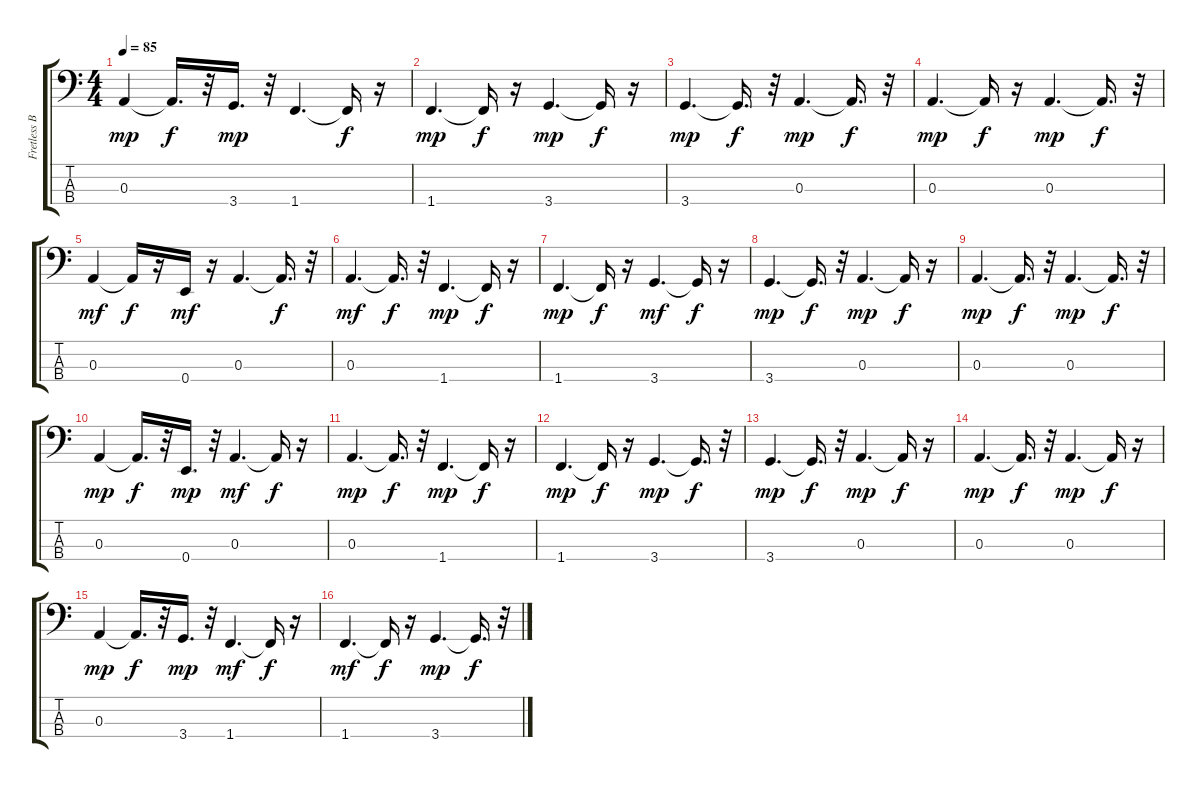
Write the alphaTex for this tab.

\track ("Fretless Bass" "Fretless B") {instrument fretlessbass}
\staff {score tabs}
\tuning (G2 D2 A1 E1) {hide}
\ts (4 4)
\tempo 85
\clef f4
\ks c
0.3.4{dy mp} 0.3{t}.16{d dy f} r.32 3.4.16{d dy mp} r.32 1.4.4{d} 1.4{t}.16{dy f} r.16 |
1.4.4{d dy mp} 1.4{t}.16{dy f} r.16 3.4.4{d dy mp} 3.4{t}.16{dy f} r.16 |
3.4.4{d dy mp} 3.4{t}.16{d dy f} r.32 0.3.4{d dy mp} 0.3{t}.16{d dy f} r.32 |
0.3.4{d dy mp} 0.3{t}.16{dy f} r.16 0.3.4{d dy mp} 0.3{t}.16{d dy f} r.32 |
0.3.4{dy mf} 0.3{t}.16{dy f} r.16 0.4.16{dy mf} r.16 0.3.4{d} 0.3{t}.16{d dy f} r.32 |
0.3.4{d dy mf} 0.3{t}.16{d dy f} r.32 1.4.4{d dy mp} 1.4{t}.16{dy f} r.16 |
1.4.4{d dy mp} 1.4{t}.16{dy f} r.16 3.4.4{d dy mf} 3.4{t}.16{dy f} r.16 |
3.4.4{d dy mp} 3.4{t}.16{d dy f} r.32 0.3.4{d dy mp} 0.3{t}.16{dy f} r.16 |
0.3.4{d dy mp} 0.3{t}.16{d dy f} r.32 0.3.4{d dy mp} 0.3{t}.16{d dy f} r.32 |
0.3.4{dy mp} 0.3{t}.16{d dy f} r.32 0.4.16{d dy mp} r.32 0.3.4{d dy mf} 0.3{t}.16{dy f} r.16 |
0.3.4{d dy mp} 0.3{t}.16{d dy f} r.32 1.4.4{d dy mp} 1.4{t}.16{dy f} r.16 |
1.4.4{d dy mp} 1.4{t}.16{dy f} r.16 3.4.4{d dy mp} 3.4{t}.16{d dy f} r.32 |
3.4.4{d dy mp} 3.4{t}.16{d dy f} r.32 0.3.4{d dy mp} 0.3{t}.16{dy f} r.16 |
0.3.4{d dy mp} 0.3{t}.16{d dy f} r.32 0.3.4{d dy mp} 0.3{t}.16{dy f} r.16 |
0.3.4{dy mp} 0.3{t}.16{d dy f} r.32 3.4.16{d dy mp} r.32 1.4.4{d dy mf} 1.4{t}.16{dy f} r.16 |
1.4.4{d dy mf} 1.4{t}.16{dy f} r.16 3.4.4{d dy mp} 3.4{t}.16{d dy f} r.32
